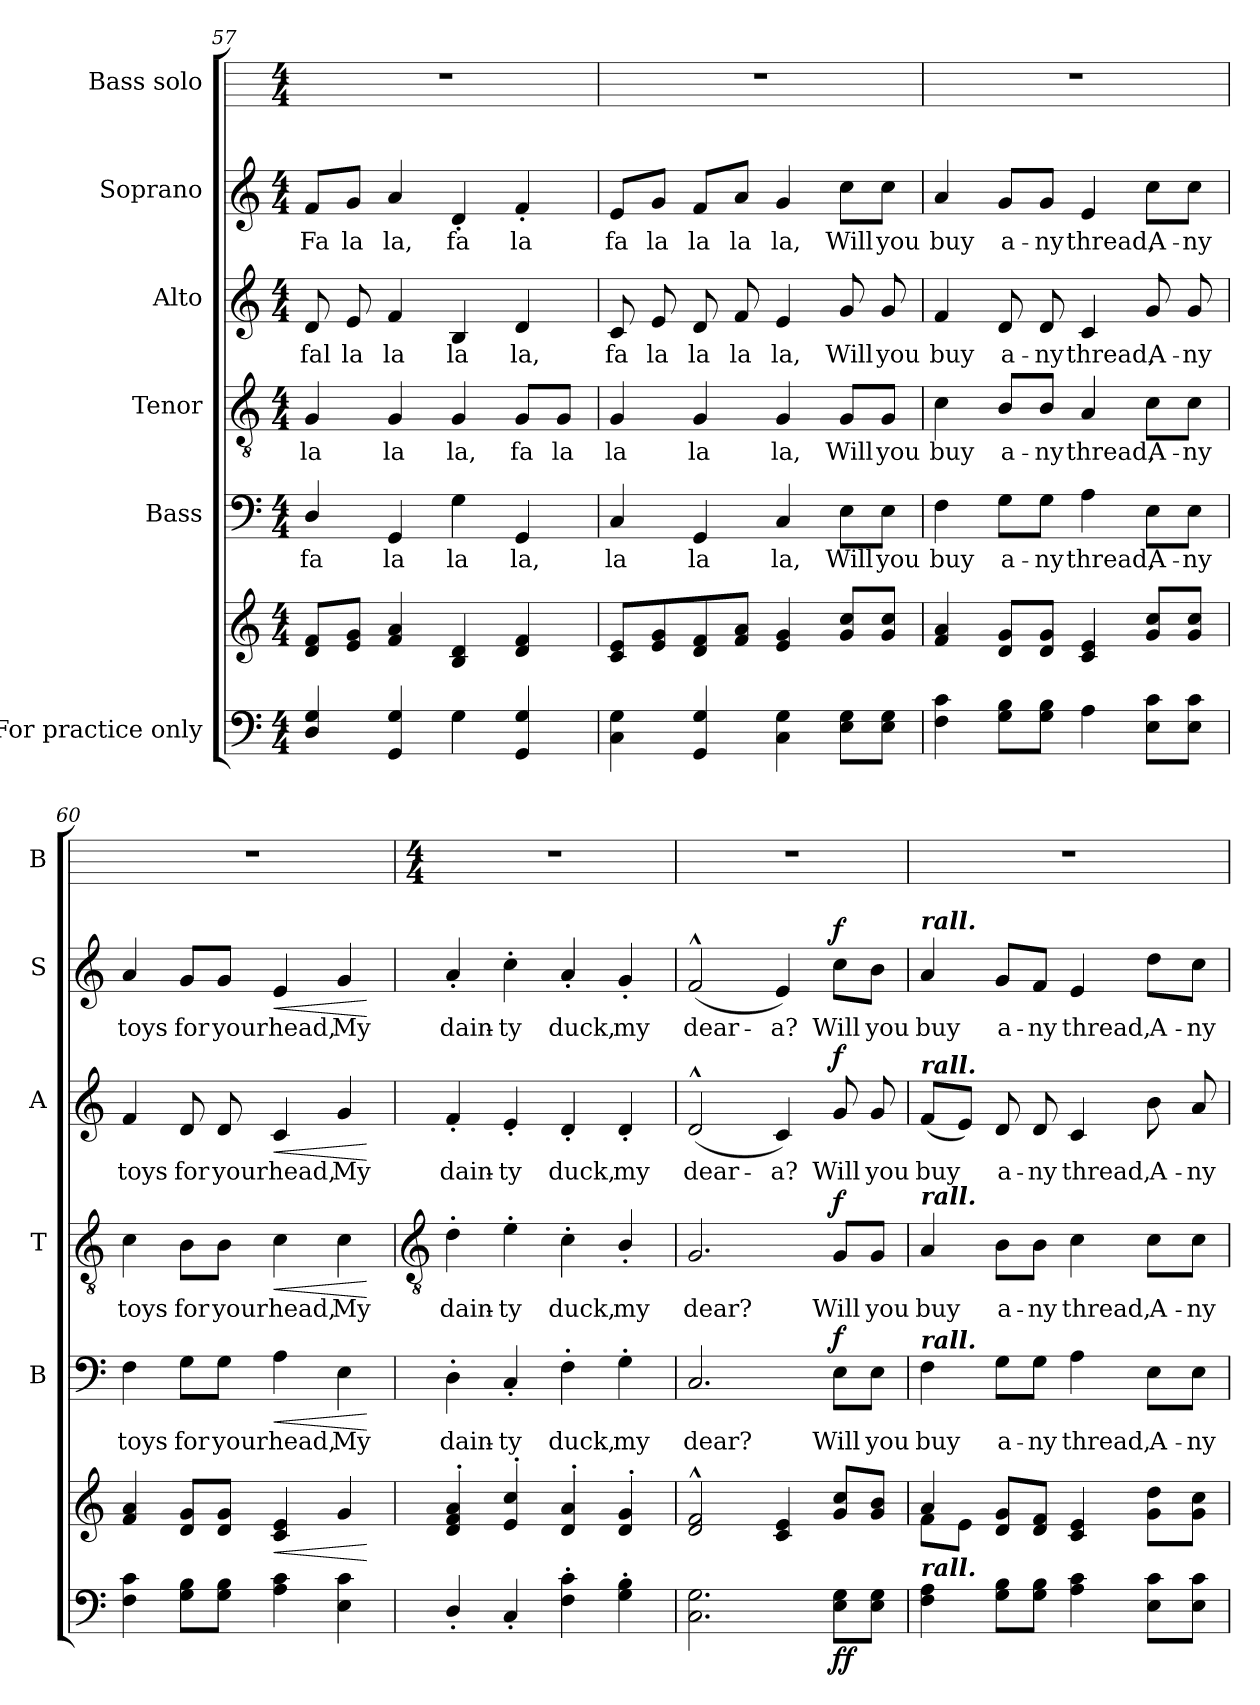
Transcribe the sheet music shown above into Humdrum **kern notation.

**kern	**kern	**dynam	**kern	**text	**dynam	**kern	**text	**dynam	**kern	**text	**dynam	**kern	**text	**dynam	**kern
*part6	*part6	*part6	*part5	*part5	*part5	*part4	*part4	*part4	*part3	*part3	*part3	*part2	*part2	*part2	*part1
*staff7	*staff6	*staff6/7	*staff5	*staff5	*staff5	*staff4	*staff4	*staff4	*staff3	*staff3	*staff3	*staff2	*staff2	*staff2	*staff1
*I"For practice  only	*	*	*I"Bass	*	*	*I"Tenor	*	*	*I"Alto	*	*	*I"Soprano	*	*	*I"Bass solo
*	*	*	*I'B	*	*	*I'T	*	*	*I'A	*	*	*I'S	*	*	*I'B
!!LO:LB:g=z
*clefF4	*clefG2	*	*clefF4	*	*	*clefGv2	*	*	*clefG2	*	*	*clefG2	*	*	*
*k[]	*k[]	*	*k[]	*	*	*k[]	*	*	*k[]	*	*	*k[]	*	*	*
*C:	*C:	*	*C:	*	*	*C:	*	*	*C:	*	*	*C:	*	*	*
*M4/4	*M4/4	*	*M4/4	*	*	*M4/4	*	*	*M4/4	*	*	*M4/4	*	*	*M4/4
=57	=57	=57	=57	=57	=57	=57	=57	=57	=57	=57	=57	=57	=57	=57	=57
!	!	!	!	!LO:LY:b	!	!	!LO:LY:b	!	!	!LO:LY:b	!	!	!LO:LY:b	!	!
4D/ 4G/	8d 8fL	.	4D/	fa	.	4G	la	.	8d	fal	.	8f/L	Fa	.	1r
!	!	!	!	!	!	!	!	!	!	!LO:LY:b	!	!	!LO:LY:b	!	!
.	8e 8gJ	.	.	.	.	.	.	.	8e	la	.	8g/J	la	.	.
!	!	!	!	!LO:LY:b	!	!	!LO:LY:b	!	!	!LO:LY:b	!	!	!LO:LY:b	!	!
4GG 4G	4f 4a	.	4GG	la	.	4G	la	.	4f	la	.	4a	la,	.	.
!	!	!	!	!LO:LY:b	!	!	!LO:LY:b	!	!	!LO:LY:b	!	!	!LO:LY:b	!	!
4G	4B 4d	.	4G	la	.	4G	la,	.	4B	la	.	4d'	fa	.	.
!	!	!	!	!LO:LY:b	!	!	!LO:LY:b	!	!	!LO:LY:b	!	!	!LO:LY:b	!	!
4GG 4G	4d 4f	.	4GG	la,	.	8G/L	fa	.	4d	la,	.	4f'	la	.	.
!	!	!	!	!	!	!	!LO:LY:b	!	!	!	!	!	!	!	!
.	.	.	.	.	.	8G/J	la	.	.	.	.	.	.	.	.
=58	=58	=58	=58	=58	=58	=58	=58	=58	=58	=58	=58	=58	=58	=58	=58
!	!	!	!	!LO:LY:b	!	!	!LO:LY:b	!	!	!LO:LY:b	!	!	!LO:LY:b	!	!
4C 4G	8c 8eL	.	4C	la	.	4G	la	.	8c	fa	.	8e/L	fa	.	1r
!	!	!	!	!	!	!	!	!	!	!LO:LY:b	!	!	!LO:LY:b	!	!
.	8e 8g	.	.	.	.	.	.	.	8e	la	.	8g/J	la	.	.
!	!	!	!	!LO:LY:b	!	!	!LO:LY:b	!	!	!LO:LY:b	!	!	!LO:LY:b	!	!
4GG 4G	8d 8f	.	4GG	la	.	4G	la	.	8d	la	.	8f/L	la	.	.
!	!	!	!	!	!	!	!	!	!	!LO:LY:b	!	!	!LO:LY:b	!	!
.	8f 8aJ	.	.	.	.	.	.	.	8f	la	.	8a/J	la	.	.
!	!	!	!	!LO:LY:b	!	!	!LO:LY:b	!	!	!LO:LY:b	!	!	!LO:LY:b	!	!
4C 4G	4e 4g	.	4C	la,	.	4G	la,	.	4e	la,	.	4g	la,	.	.
!	!	!	!	!LO:LY:b	!	!	!LO:LY:b	!	!	!LO:LY:b	!	!	!LO:LY:b	!	!
8E 8GL	8g 8ccL	.	8E\L	Will	.	8G/L	Will	.	8g	Will	.	8cc\L	Will	.	.
!	!	!	!	!LO:LY:b	!	!	!LO:LY:b	!	!	!LO:LY:b	!	!	!LO:LY:b	!	!
8E 8GJ	8g 8ccJ	.	8E\J	you	.	8G/J	you	.	8g	you	.	8cc\J	you	.	.
=59	=59	=59	=59	=59	=59	=59	=59	=59	=59	=59	=59	=59	=59	=59	=59
!	!	!	!	!LO:LY:b	!	!	!LO:LY:b	!	!	!LO:LY:b	!	!	!LO:LY:b	!	!
4F 4c	4f 4a	.	4F	buy	.	4c	buy	.	4f	buy	.	4a	buy	.	1r
!	!	!	!	!LO:LY:b	!	!	!LO:LY:b	!	!	!LO:LY:b	!	!	!LO:LY:b	!	!
8G\ 8B\L	8d 8gL	.	8G\L	a-	.	8B/L	a-	.	8d	a-	.	8g/L	a-	.	.
!	!	!	!	!LO:LY:b	!	!	!LO:LY:b	!	!	!LO:LY:b	!	!	!LO:LY:b	!	!
8G\ 8B\J	8d 8gJ	.	8G\J	-ny	.	8B/J	-ny	.	8d	-ny	.	8g/J	-ny	.	.
!	!	!	!	!LO:LY:b	!	!	!LO:LY:b	!	!	!LO:LY:b	!	!	!LO:LY:b	!	!
4A	4c 4e	.	4A	thread,	.	4A	thread,	.	4c	thread,	.	4e	thread,	.	.
!	!	!	!	!LO:LY:b	!	!	!LO:LY:b	!	!	!LO:LY:b	!	!	!LO:LY:b	!	!
8E 8cL	8g 8ccL	.	8E\L	A-	.	8c\L	A-	.	8g	A-	.	8cc\L	A-	.	.
!	!	!	!	!LO:LY:b	!	!	!LO:LY:b	!	!	!LO:LY:b	!	!	!LO:LY:b	!	!
8E 8cJ	8g 8ccJ	.	8E\J	-ny	.	8c\J	-ny	.	8g	-ny	.	8cc\J	-ny	.	.
=60	=60	=60	=60	=60	=60	=60	=60	=60	=60	=60	=60	=60	=60	=60	=60
!	!	!	!	!LO:LY:b	!	!	!LO:LY:b	!	!	!LO:LY:b	!	!	!LO:LY:b	!	!
4F 4c	4f 4a	.	4F	toys	.	4c	toys	.	4f	toys	.	4a	toys	.	1r
!	!	!	!	!LO:LY:b	!	!	!LO:LY:b	!	!	!LO:LY:b	!	!	!LO:LY:b	!	!
8G 8BL	8d 8gL	.	8G\L	for	.	8B\L	for	.	8d	for	.	8g/L	for	.	.
!	!	!	!	!LO:LY:b	!	!	!LO:LY:b	!	!	!LO:LY:b	!	!	!LO:LY:b	!	!
8G 8BJ	8d 8gJ	.	8G\J	your	.	8B\J	your	.	8d	your	.	8g/J	your	.	.
!	!	!LO:HP:b	!	!LO:LY:b	!LO:HP:b	!	!LO:LY:b	!LO:HP:b	!	!LO:LY:b	!LO:HP:b	!	!LO:LY:b	!LO:HP:b	!
4A 4c	4c 4e	<	4A	head,	<	4c	head,	<	4c	head,	<	4e	head,	<	.
!	!	!	!	!LO:LY:b	!	!	!LO:LY:b	!	!	!LO:LY:b	!	!	!LO:LY:b	!	!
4E 4c	4g	.	4E	My	.	4c	My	.	4g	My	.	4g	My	.	.
.	.	[	.	.	[	.	.	[	.	.	[	.	.	[	.
!!LO:LB:g=z
=61	=61	=61	=61	=61	=61	=61	=61	=61	=61	=61	=61	=61	=61	=61	=61
*	*	*	*	*	*	*clefGv2	*	*	*	*	*	*	*	*	*
*	*	*	*	*	*	*	*	*	*	*	*	*	*	*	*M4/4
*	*^	*	*	*	*	*	*	*	*	*	*	*	*	*	*
!	!	!	!	!	!LO:LY:b	!	!	!LO:LY:b	!	!	!LO:LY:b	!	!	!LO:LY:b	!	!
4D'/	4d' 4f' 4a'	1ryy	.	4D'	dain-	.	4d'	dain-	.	4f'	dain-	.	4a'	dain-	.	1r
!	!	!	!	!	!LO:LY:b	!	!	!LO:LY:b	!	!	!LO:LY:b	!	!	!LO:LY:b	!	!
4C'	4e' 4cc'	.	.	4C'	-ty	.	4e'	-ty	.	4e'	-ty	.	4cc'	-ty	.	.
!	!	!	!	!	!LO:LY:b	!	!	!LO:LY:b	!	!	!LO:LY:b	!	!	!LO:LY:b	!	!
4F' 4c'	4d' 4a'	.	.	4F'	duck,	.	4c'	duck,	.	4d'	duck,	.	4a'	duck,	.	.
!	!	!	!	!	!LO:LY:b	!	!	!LO:LY:b	!	!	!LO:LY:b	!	!	!LO:LY:b	!	!
4G\' 4B\'	4d' 4g'	.	.	4G'\	my	.	4B'/	my	.	4d'	my	.	4g'	my	.	.
=62	=62	=62	=62	=62	=62	=62	=62	=62	=62	=62	=62	=62	=62	=62	=62	=62
!	!	!	!	!	!LO:LY:b	!	!	!LO:LY:b	!	!	!LO:LY:b	!	!	!LO:LY:b	!	!
2.C 2.G	2d^^ 2f^^	1ryy	.	2.C	dear?	.	2.G	dear?	.	(<2d^^	dear-	.	(<2f^^	dear-	.	1r
!	!	!	!	!	!	!	!	!	!	!	!LO:LY:b	!	!	!LO:LY:b	!	!
.	4c 4e	.	.	.	.	.	.	.	.	4c)	-a?	.	4e)	-a?	.	.
!	!	!	!LO:DY:b=2	!	!LO:LY:b	!	!	!LO:LY:b	!	!	!LO:LY:b	!	!	!LO:LY:b	!	!
!	!	!	!LO:DY:n=1:b	!	!	!LO:DY:b	!	!	!LO:DY:b	!	!	!LO:DY:b	!	!	!LO:DY:b	!
8E 8GL	8g 8ccL	.	f f	8E\L	Will	f	8G/L	Will	f	8g	Will	f	8cc\L	Will	f	.
!	!	!	!	!	!LO:LY:b	!	!	!LO:LY:b	!	!	!LO:LY:b	!	!	!LO:LY:b	!	!
8E 8GJ	8g/ 8b/J	.	.	8E\J	you	.	8G/J	you	.	8g/	you	.	8b\J	you	.	.
=63	=63	=63	=63	=63	=63	=63	=63	=63	=63	=63	=63	=63	=63	=63	=63	=63
!	!	!	!	!	!	!	!	!	!	!	!	!	!LO:TX:a:Bi:t=rall.	!	!	!
!	!	!	!	!	!	!	!	!	!	!LO:TX:a:Bi:t=rall.	!	!	!	!	!	!
!	!	!	!	!	!	!	!LO:TX:a:Bi:t=rall.	!	!	!	!	!	!	!	!	!
!	!	!	!	!LO:TX:a:Bi:t=rall.	!	!	!	!	!	!	!	!	!	!	!	!
!LO:TX:a:Bi:t=rall.	!	!	!	!	!	!	!	!	!	!	!	!	!	!	!	!
!	!	!	!	!	!LO:LY:b	!	!	!LO:LY:b	!	!	!LO:LY:b	!	!	!LO:LY:b	!	!
4F 4A	4a	8f\L	.	4F	buy	.	4A	buy	.	(<8fL	buy	.	4a	buy	.	1r
.	.	8e\J	.	.	.	.	.	.	.	8eJ)	.	.	.	.	.	.
!	!	!	!	!	!LO:LY:b	!	!	!LO:LY:b	!	!	!LO:LY:b	!	!	!LO:LY:b	!	!
8G 8BL	8d 8gL	2.ryy	.	8G\L	a-	.	8B\L	a-	.	8d	a-	.	8g/L	a-	.	.
!	!	!	!	!	!LO:LY:b	!	!	!LO:LY:b	!	!	!LO:LY:b	!	!	!LO:LY:b	!	!
8G 8BJ	8d 8fJ	.	.	8G\J	-ny	.	8B\J	-ny	.	8d	-ny	.	8f/J	-ny	.	.
!	!	!	!	!	!LO:LY:b	!	!	!LO:LY:b	!	!	!LO:LY:b	!	!	!LO:LY:b	!	!
4A 4c	4c 4e	.	.	4A	thread,	.	4c	thread,	.	4c	thread,	.	4e	thread,	.	.
!	!	!	!	!	!LO:LY:b	!	!	!LO:LY:b	!	!	!LO:LY:b	!	!	!LO:LY:b	!	!
8E 8cL	8g 8ddL	.	.	8E\L	A-	.	8c\L	A-	.	8b	A-	.	8dd\L	A-	.	.
!	!	!	!	!	!LO:LY:b	!	!	!LO:LY:b	!	!	!LO:LY:b	!	!	!LO:LY:b	!	!
8E 8cJ	8g 8ccJ	.	.	8E\J	-ny	.	8c\J	-ny	.	8a	-ny	.	8cc\J	-ny	.	.
*	*v	*v	*	*	*	*	*	*	*	*	*	*	*	*	*	*
=	=	=	=	=	=	=	=	=	=	=	=	=	=	=	=
*-	*-	*-	*-	*-	*-	*-	*-	*-	*-	*-	*-	*-	*-	*-	*-
